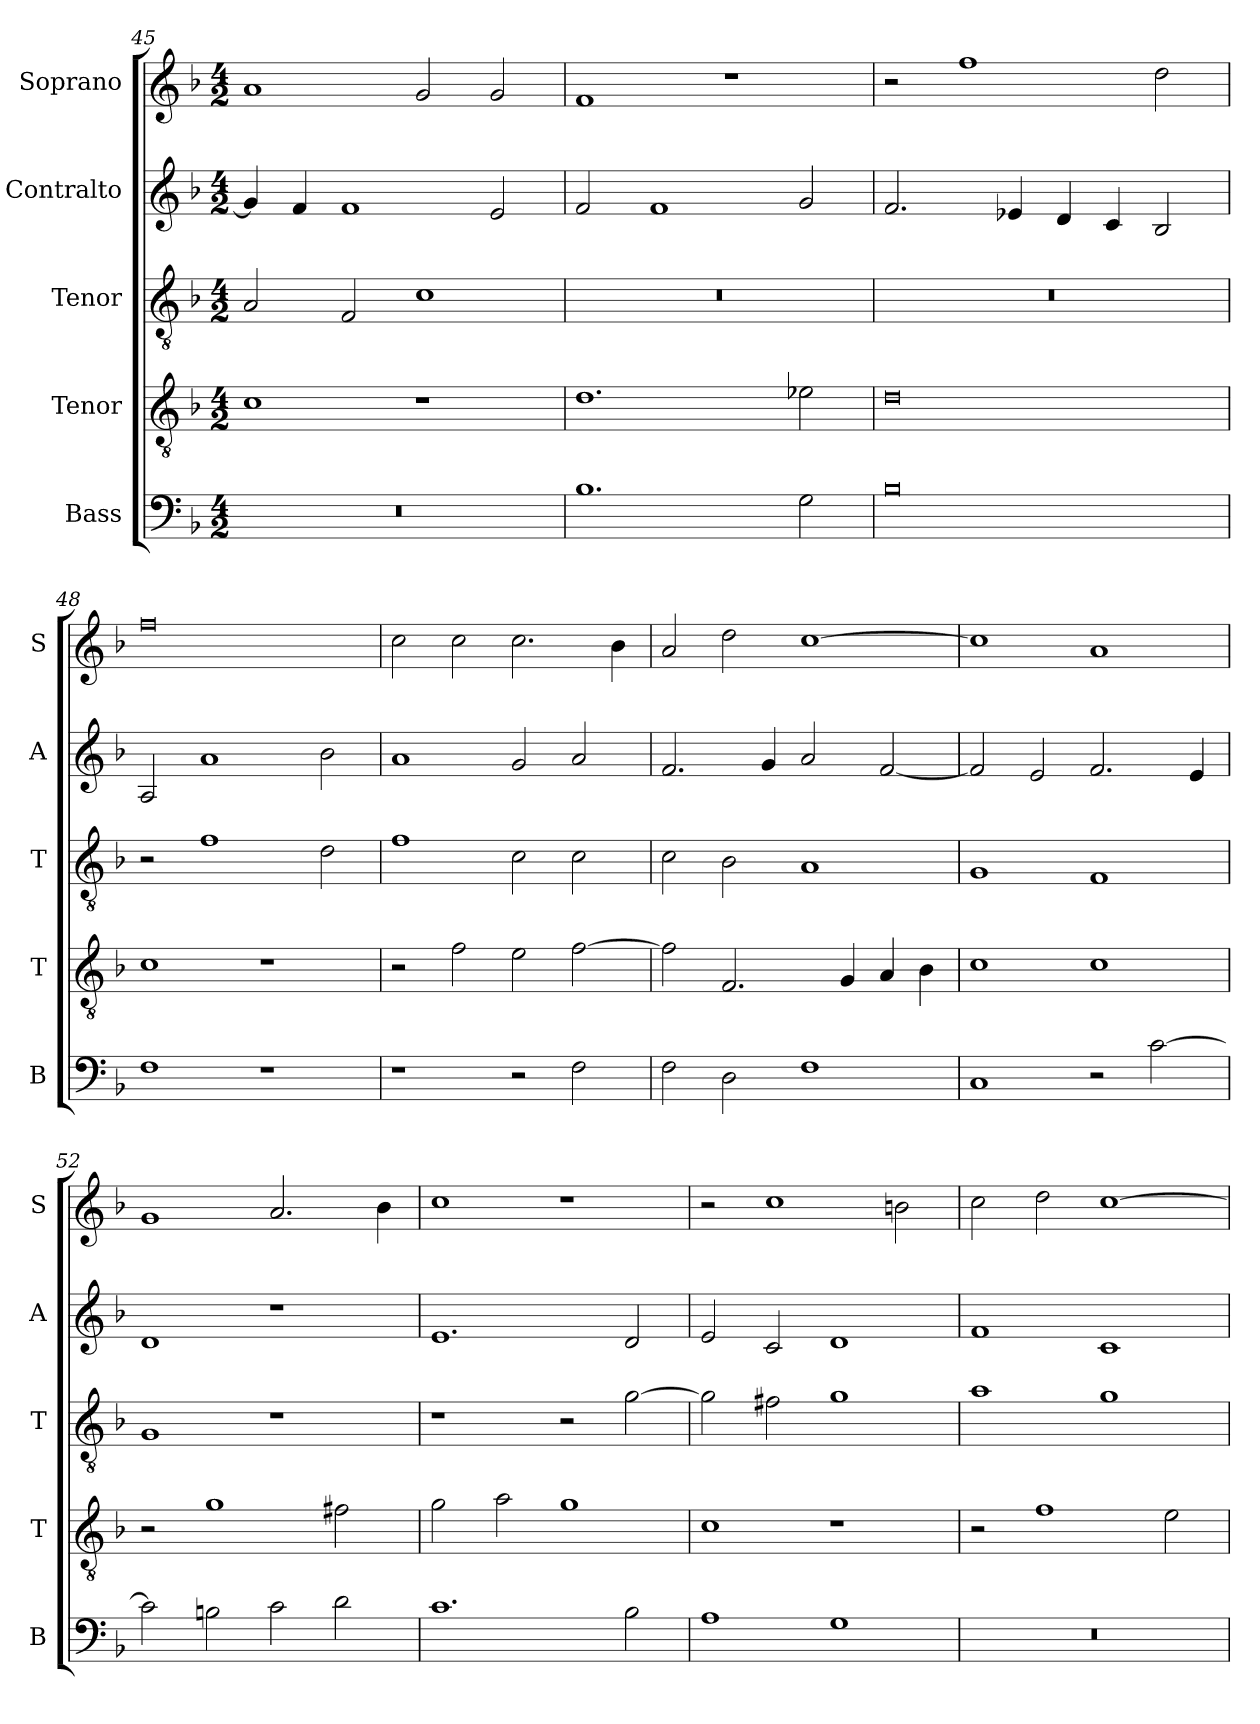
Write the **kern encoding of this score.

**kern	**kern	**kern	**kern	**kern
*part5	*part4	*part3	*part2	*part1
*staff5	*staff4	*staff3	*staff2	*staff1
*I"Bass	*I"Tenor	*I"Tenor	*I"Contralto	*I"Soprano
*I'B	*I'T	*I'T	*I'A	*I'S
*clefF4	*clefGv2	*clefGv2	*clefG2	*clefG2
*k[b-]	*k[b-]	*k[b-]	*k[b-]	*k[b-]
*G:dor	*G:dor	*G:dor	*G:dor	*G:dor
*M4/2	*M4/2	*M4/2	*M4/2	*M4/2
=45	=45	=45	=45	=45
0r	1c	2A	4g]	1a
.	.	.	4f	.
.	.	2F	1f	.
.	1r	1c	.	2g
.	.	.	2e	2g
=46	=46	=46	=46	=46
1.B-	1.d	0r	2f	1f
.	.	.	1f	.
.	.	.	.	1r
2G	2e-X	.	2g	.
=47	=47	=47	=47	=47
0B-	0d	0r	2.f	2r
.	.	.	.	1ff
.	.	.	4e-X	.
.	.	.	4d	.
.	.	.	4c	.
.	.	.	2B-	2dd
=48	=48	=48	=48	=48
1F	1c	2r	2A	0ff
.	.	1f	1a	.
1r	1r	.	.	.
.	.	2d	2b-	.
=49	=49	=49	=49	=49
1r	2r	1f	1a	2cc
.	2f	.	.	2cc
2r	2e	2c	2g	2.cc
2F	[2f	2c	2a	.
.	.	.	.	4b-
=50	=50	=50	=50	=50
2F	2f]	2c	2.f	2a
2D	2.F	2B-	.	2dd
.	.	.	4g	.
1F	.	1A	2a	[1cc
.	4G	.	.	.
.	4A	.	[2f	.
.	4B-	.	.	.
=51	=51	=51	=51	=51
1C	1c	1G	2f]	1cc]
.	.	.	2e	.
2r	1c	1F	2.f	1a
[2c	.	.	.	.
.	.	.	4e	.
=52	=52	=52	=52	=52
2c]	2r	1G	1d	1g
2Bn	1g	.	.	.
2c	.	1r	1r	2.a
2d	2f#X	.	.	.
.	.	.	.	4b-
=53	=53	=53	=53	=53
1.c	2g	1r	1.e	1cc
.	2a	.	.	.
.	1g	2r	.	1r
2B-	.	[2g	2d	.
=54	=54	=54	=54	=54
1A	1c	2g]	2e	2r
.	.	2f#X	2c	1cc
1G	1r	1g	1d	.
.	.	.	.	2bn
=55	=55	=55	=55	=55
0r	2r	1a	1f	2cc
.	1f	.	.	2dd
.	.	1g	1c	[1cc
.	2e	.	.	.
=	=	=	=	=
*-	*-	*-	*-	*-
